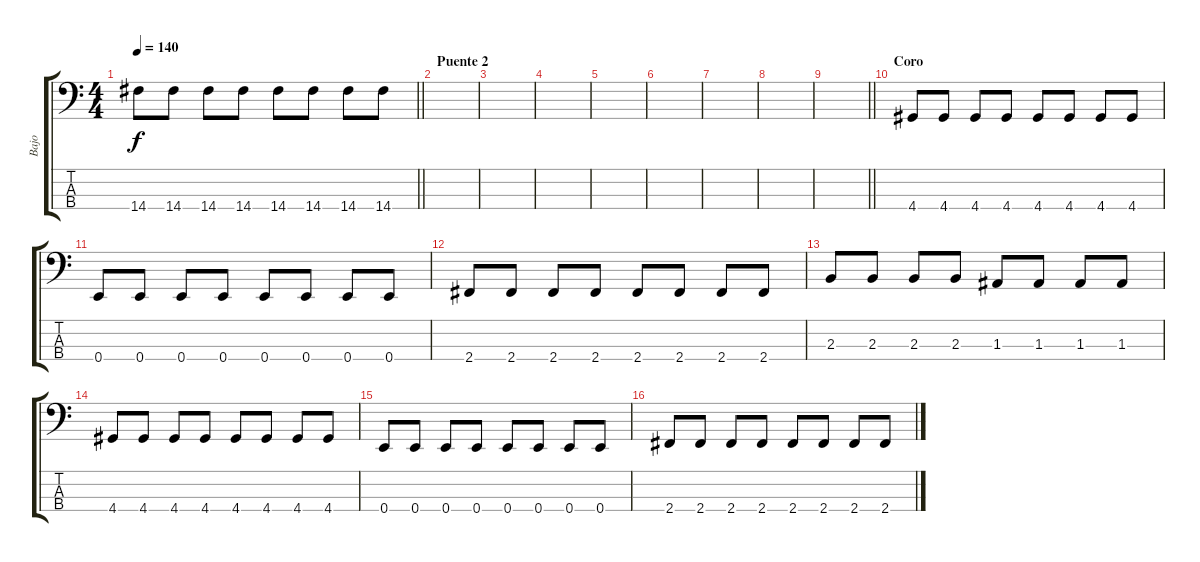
\track ("Bajo" "Bajo") {instrument electricbassfinger}
\staff {score tabs}
\tuning (G2 D2 A1 E1) {hide}
\ts (4 4)
\tempo 140
\clef f4
\barLineRight lightlight
\ks c
14.4.8{dy f} 14.4.8 14.4.8 14.4.8 14.4.8 14.4.8 14.4.8 14.4.8 |
\section ("" "Puente 2")
|
|
|
|
|
|
|
\barLineRight lightlight
|
\section ("" "Coro")
4.4.8 4.4.8 4.4.8 4.4.8 4.4.8 4.4.8 4.4.8 4.4.8 |
0.4.8 0.4.8 0.4.8 0.4.8 0.4.8 0.4.8 0.4.8 0.4.8 |
2.4.8 2.4.8 2.4.8 2.4.8 2.4.8 2.4.8 2.4.8 2.4.8 |
2.3.8 2.3.8 2.3.8 2.3.8 1.3.8 1.3.8 1.3.8 1.3.8 |
4.4.8 4.4.8 4.4.8 4.4.8 4.4.8 4.4.8 4.4.8 4.4.8 |
0.4.8 0.4.8 0.4.8 0.4.8 0.4.8 0.4.8 0.4.8 0.4.8 |
2.4.8 2.4.8 2.4.8 2.4.8 2.4.8 2.4.8 2.4.8 2.4.8
